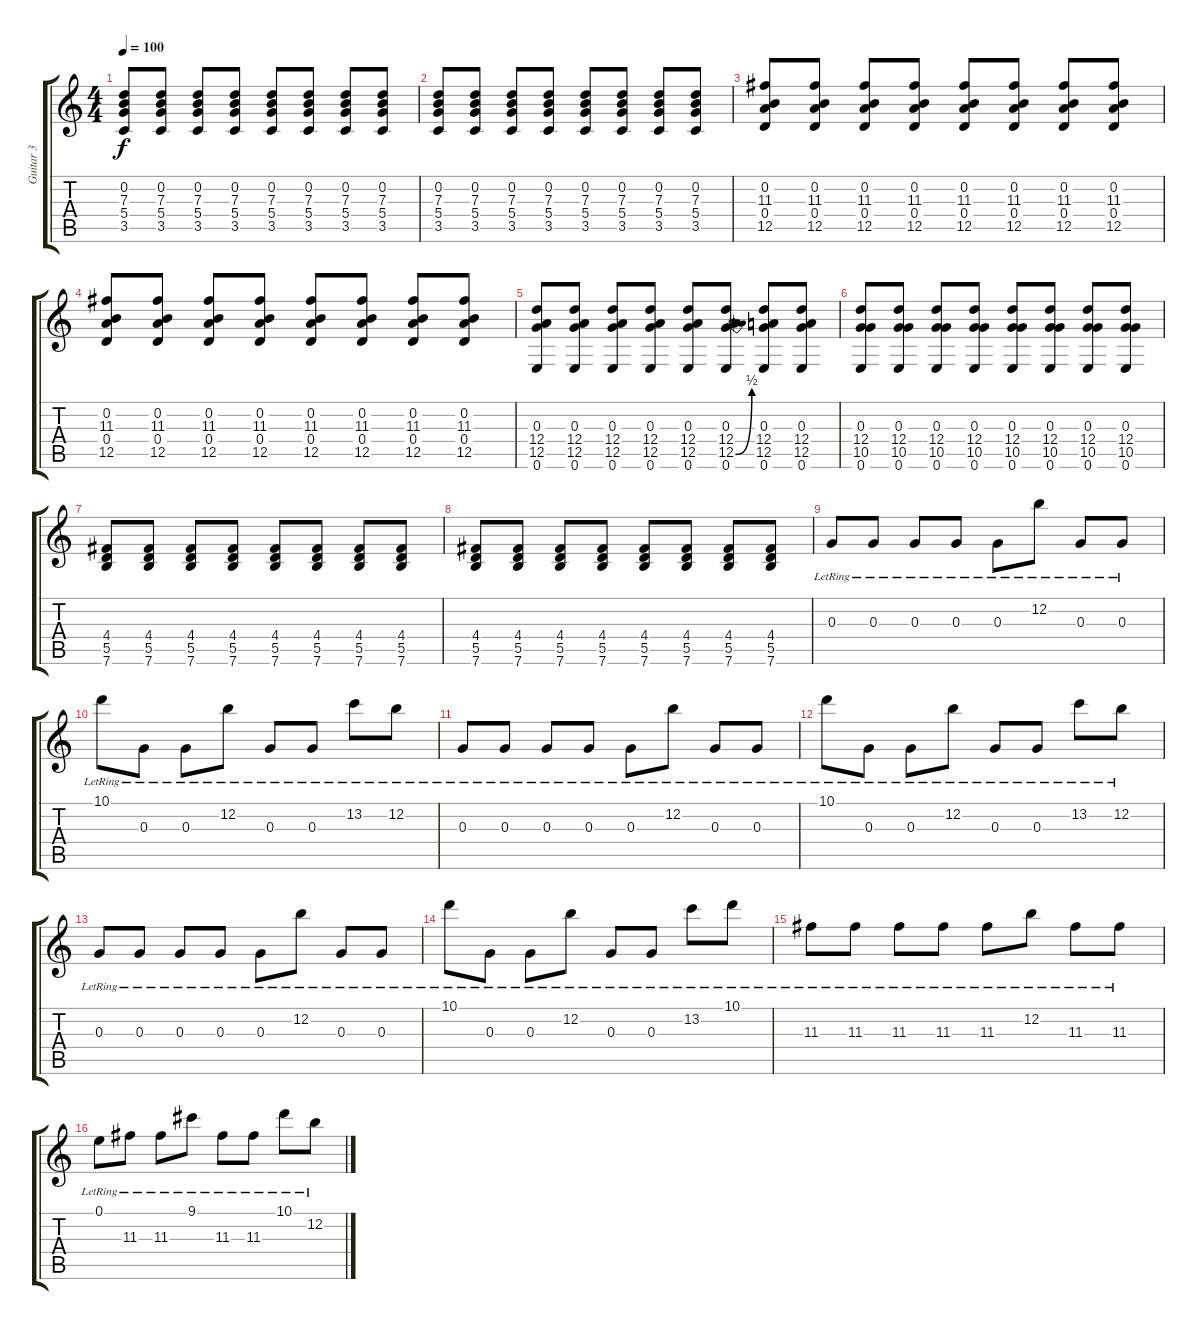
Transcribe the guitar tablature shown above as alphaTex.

\track ("Guitar 3" "Guitar 3") {instrument acousticguitarnylon}
\staff {score tabs}
\tuning (E4 B3 G3 D3 A2 E2) {hide}
\ts (4 4)
\tempo 100
\clef g2
\ks c
(0.2 7.3 5.4 3.5).8{dy f} (0.2 7.3 5.4 3.5).8 (0.2 7.3 5.4 3.5).8 (0.2 7.3 5.4 3.5).8 (0.2 7.3 5.4 3.5).8 (0.2 7.3 5.4 3.5).8 (0.2 7.3 5.4 3.5).8 (0.2 7.3 5.4 3.5).8 |
(0.2 7.3 5.4 3.5).8 (0.2 7.3 5.4 3.5).8 (0.2 7.3 5.4 3.5).8 (0.2 7.3 5.4 3.5).8 (0.2 7.3 5.4 3.5).8 (0.2 7.3 5.4 3.5).8 (0.2 7.3 5.4 3.5).8 (0.2 7.3 5.4 3.5).8 |
(0.2 11.3 0.4 12.5).8 (0.2 11.3 0.4 12.5).8 (0.2 11.3 0.4 12.5).8 (0.2 11.3 0.4 12.5).8 (0.2 11.3 0.4 12.5).8 (0.2 11.3 0.4 12.5).8 (0.2 11.3 0.4 12.5).8 (0.2 11.3 0.4 12.5).8 |
(0.2 11.3 0.4 12.5).8 (0.2 11.3 0.4 12.5).8 (0.2 11.3 0.4 12.5).8 (0.2 11.3 0.4 12.5).8 (0.2 11.3 0.4 12.5).8 (0.2 11.3 0.4 12.5).8 (0.2 11.3 0.4 12.5).8 (0.2 11.3 0.4 12.5).8 |
(0.3 12.4 12.5 0.6).8 (0.3 12.4 12.5 0.6).8 (0.3 12.4 12.5 0.6).8 (0.3 12.4 12.5 0.6).8 (0.3 12.4 12.5 0.6).8 (0.3 12.4 12.5{be (bend 0 0 60 2)} 0.6).8 (0.3 12.4 12.5 0.6).8 (0.3 12.4 12.5 0.6).8 |
(0.3 12.4 10.5 0.6).8 (0.3 12.4 10.5 0.6).8 (0.3 12.4 10.5 0.6).8 (0.3 12.4 10.5 0.6).8 (0.3 12.4 10.5 0.6).8 (0.3 12.4 10.5 0.6).8 (0.3 12.4 10.5 0.6).8 (0.3 12.4 10.5 0.6).8 |
(4.4 5.5 7.6).8 (4.4 5.5 7.6).8 (4.4 5.5 7.6).8 (4.4 5.5 7.6).8 (4.4 5.5 7.6).8 (4.4 5.5 7.6).8 (4.4 5.5 7.6).8 (4.4 5.5 7.6).8 |
(4.4 5.5 7.6).8 (4.4 5.5 7.6).8 (4.4 5.5 7.6).8 (4.4 5.5 7.6).8 (4.4 5.5 7.6).8 (4.4 5.5 7.6).8 (4.4 5.5 7.6).8 (4.4 5.5 7.6).8 |
0.3{lr}.8{volume 14 balance 8 instrument electricguitarjazz} 0.3{lr}.8 0.3{lr}.8 0.3{lr}.8 0.3{lr}.8 12.2{lr}.8 0.3{lr}.8 0.3{lr}.8 |
10.1{lr}.8 0.3{lr}.8 0.3{lr}.8 12.2{lr}.8 0.3{lr}.8 0.3{lr}.8 13.2{lr}.8 12.2{lr}.8 |
0.3{lr}.8 0.3{lr}.8 0.3{lr}.8 0.3{lr}.8 0.3{lr}.8 12.2{lr}.8 0.3{lr}.8 0.3{lr}.8 |
10.1{lr}.8 0.3{lr}.8 0.3{lr}.8 12.2{lr}.8 0.3{lr}.8 0.3{lr}.8 13.2{lr}.8 12.2{lr}.8 |
0.3{lr}.8 0.3{lr}.8 0.3{lr}.8 0.3{lr}.8 0.3{lr}.8 12.2{lr}.8 0.3{lr}.8 0.3{lr}.8 |
10.1{lr}.8 0.3{lr}.8 0.3{lr}.8 12.2{lr}.8 0.3{lr}.8 0.3{lr}.8 13.2{lr}.8 10.1{lr}.8 |
11.3{lr}.8 11.3{lr}.8 11.3{lr}.8 11.3{lr}.8 11.3{lr}.8 12.2{lr}.8 11.3{lr}.8 11.3{lr}.8 |
0.1{lr}.8 11.3{lr}.8 11.3{lr}.8 9.1{lr}.8 11.3{lr}.8 11.3{lr}.8 10.1{lr}.8 12.2{lr}.8
